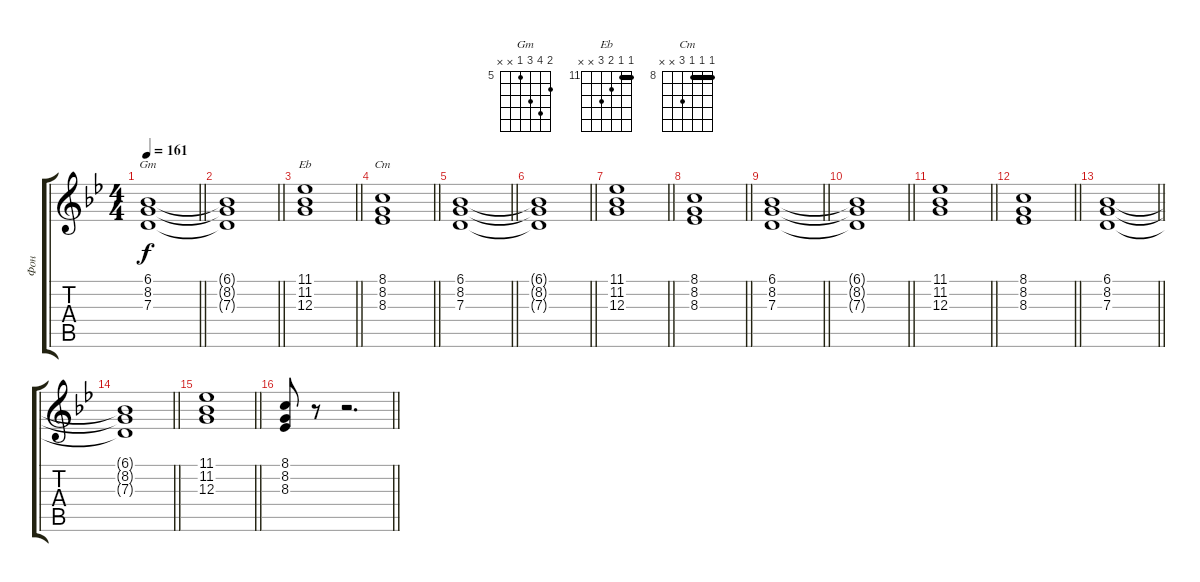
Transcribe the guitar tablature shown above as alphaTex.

\track ("Фон" "Фон") {instrument pad2warm}
\staff {score tabs}
\tuning (E4 B3 G3 D3 A2 E2) {hide}
\chord ("Gm" 6 8 7 5 x x) {firstfret 5}
\chord ("Eb" 11 11 12 13 x x) {firstfret 11 barre 11}
\chord ("Cm" 8 8 8 10 x x) {firstfret 8 barre 8}
\ts (4 4)
\tempo 161
\clef g2
\barLineRight lightlight
\ks gminor
(6.1 8.2 7.3).1{ch "Gm" dy f} |
\barLineRight lightlight
(6.1{t} 8.2{t} 7.3{t}).1 |
\barLineRight lightlight
(11.1 11.2 12.3).1{ch "Eb"} |
\barLineRight lightlight
(8.1 8.2 8.3).1{ch "Cm"} |
\barLineRight lightlight
(6.1 8.2 7.3).1 |
\barLineRight lightlight
(6.1{t} 8.2{t} 7.3{t}).1 |
\barLineRight lightlight
(11.1 11.2 12.3).1 |
\barLineRight lightlight
(8.1 8.2 8.3).1 |
\section ("" "")
\barLineRight lightlight
(6.1 8.2 7.3).1 |
\barLineRight lightlight
(6.1{t} 8.2{t} 7.3{t}).1 |
\barLineRight lightlight
(11.1 11.2 12.3).1 |
\barLineRight lightlight
(8.1 8.2 8.3).1 |
\barLineRight lightlight
(6.1 8.2 7.3).1 |
\barLineRight lightlight
(6.1{t} 8.2{t} 7.3{t}).1 |
\barLineRight lightlight
(11.1 11.2 12.3).1 |
\barLineRight lightlight
(8.1 8.2 8.3).8 r.8 r.2{d}
